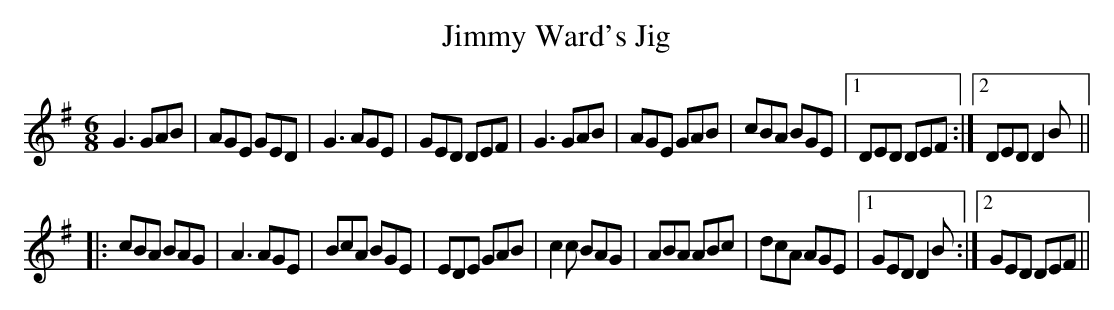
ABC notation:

X:1
T:Jimmy Ward's Jig
M:6/8
K:G
G3 GAB|AGE GED|G3 AGE|GED DEF|G3 GAB|AGE GAB|cBA BGE|1 DED DEF:|2DED D2B||
|:cBA BAG|A3 AGE|BcA BGE|EDE GAB|c2c BAG|ABA ABc|dcA AGE|1 GEDD2B:|2 GED DEF||
